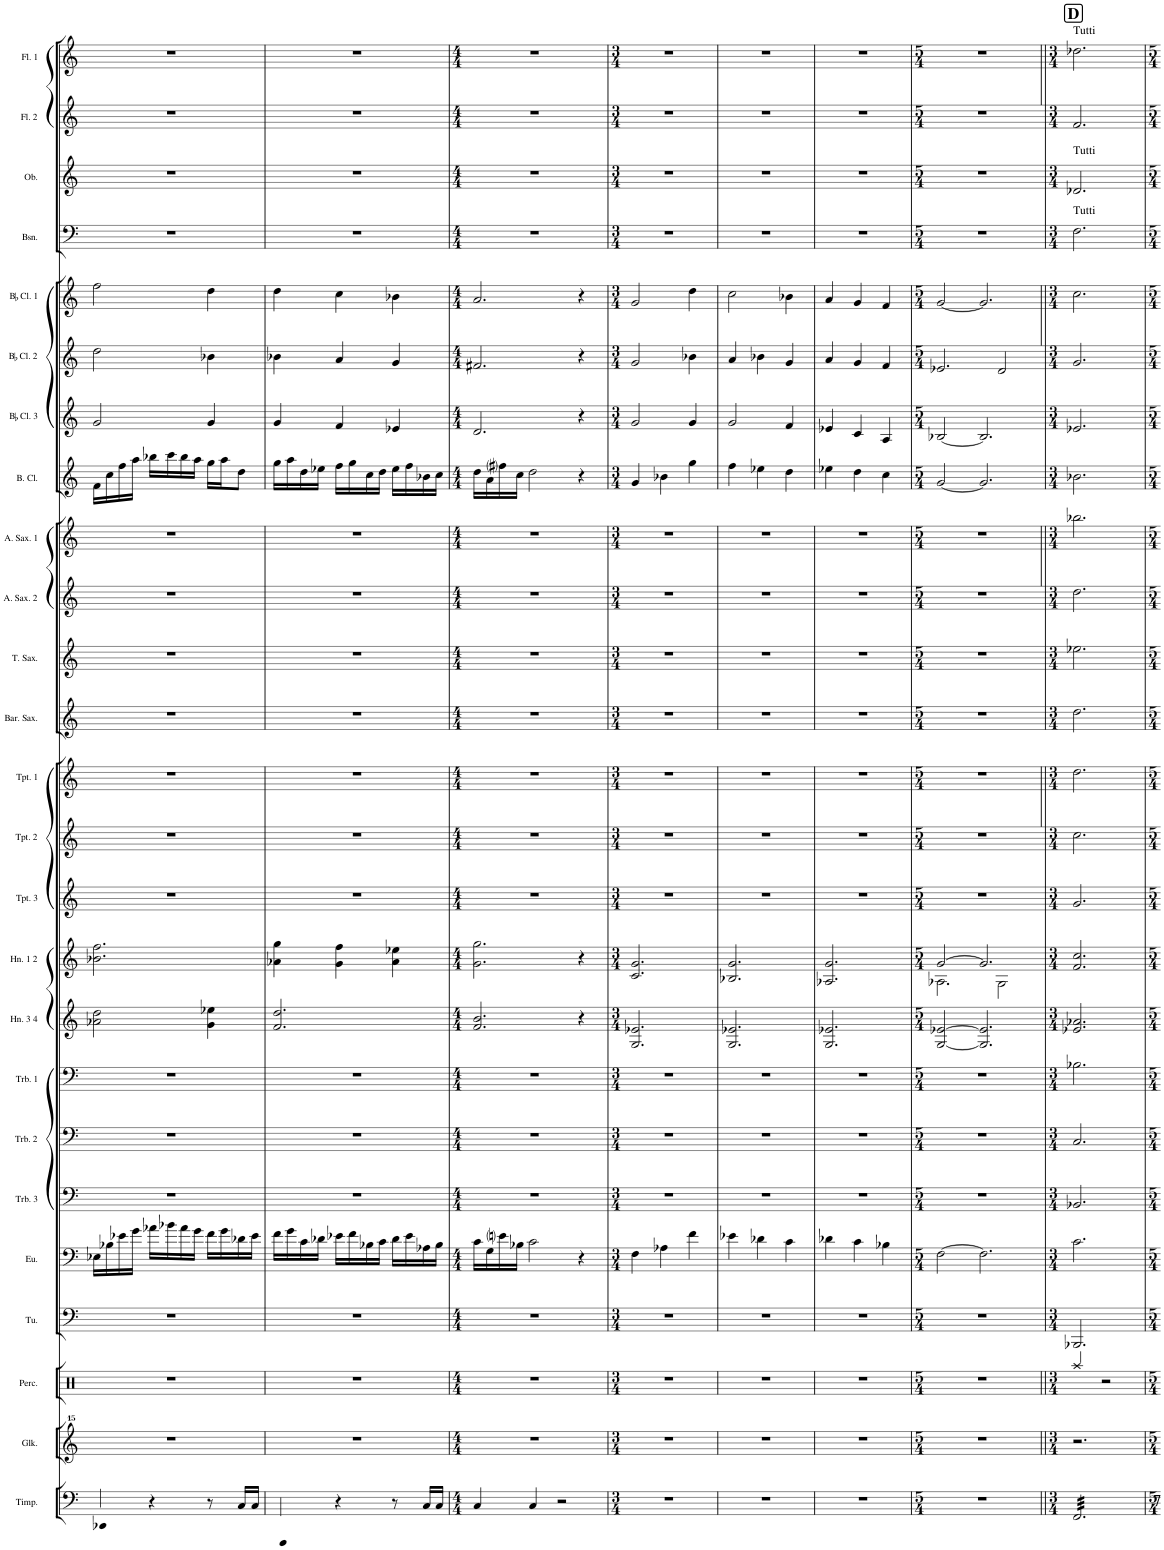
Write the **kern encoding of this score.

**kern	**kern	**kern	**kern	**kern	**kern	**kern	**kern	**kern	**kern	**kern	**kern	**kern	**kern	**kern	**kern	**kern	**kern	**kern	**kern	**kern	**kern	**kern	**kern	**kern
*part25	*part24	*part23	*part22	*part21	*part20	*part19	*part18	*part17	*part16	*part15	*part14	*part13	*part12	*part11	*part10	*part9	*part8	*part7	*part6	*part5	*part4	*part3	*part2	*part1
*staff25	*staff24	*staff23	*staff22	*staff21	*staff20	*staff19	*staff18	*staff17	*staff16	*staff15	*staff14	*staff13	*staff12	*staff11	*staff10	*staff9	*staff8	*staff7	*staff6	*staff5	*staff4	*staff3	*staff2	*staff1
*I"Timpani	*I"Glockenspiel	*I"Percussion	*I"Tuba	*I"Euphonium	*I"Trombone 3	*I"Trombone 2	*I"Trombone 1	*I"Horn 3 4	*I"Horn 1 2	*I"BaccidentalFlat Trumpet 3	*I"BaccidentalFlat Trumpet 2	*I"BaccidentalFlat Trumpet 1	*I"Baritone Saxophone	*I"Tenor Saxophone	*I"Alto Saxophone 2	*I"Alto Saxophone 1	*I"Bass Clarinet	*I"BaccidentalFlat Clarinet 3	*I"BaccidentalFlat Clarinet 2	*I"BaccidentalFlat Clarinet 1	*I"Bassoon	*I"Oboe	*I"Flute 2	*I"Flute 1
*I'Timp.	*I'Glk.	*I'Perc.	*I'Tu.	*I'Eu.	*I'Trb. 3	*I'Trb. 2	*I'Trb. 1	*I'Hn. 3 4	*I'Hn. 1 2	*I'Tpt. 3	*I'Tpt. 2	*I'Tpt. 1	*I'Bar. Sax.	*I'T. Sax.	*I'A. Sax. 2	*I'A. Sax. 1	*I'B. Cl.	*I'BaccidentalFlat Cl. 3	*I'BaccidentalFlat Cl. 2	*I'BaccidentalFlat Cl. 1	*I'Bsn.	*I'Ob.	*I'Fl. 2	*I'Fl. 1
!!LO:PB:g=z
*clefF4	*clefG^^2	*clefX	*clefF4	*clefF4	*clefF4	*clefF4	*clefF4	*clefG2	*clefG2	*clefG2	*clefG2	*clefG2	*clefG2	*clefG2	*clefG2	*clefG2	*clefG2	*clefG2	*clefG2	*clefG2	*clefF4	*clefG2	*clefG2	*clefG2
*	*	*	*	*	*	*	*	*Trd4c7	*Trd4c7	*Trd1c2	*Trd1c2	*Trd1c2	*Trd12c21	*Trd8c14	*Trd5c9	*Trd5c9	*Trd8c14	*Trd1c2	*Trd1c2	*Trd1c2	*	*	*	*
*k[]	*k[]	*k[]	*k[]	*k[]	*k[]	*k[]	*k[]	*k[]	*k[]	*k[]	*k[]	*k[]	*k[]	*k[]	*k[]	*k[]	*k[]	*k[]	*k[]	*k[]	*k[]	*k[]	*k[]	*k[]
*M3/4	*M3/4	*M3/4	*M3/4	*M3/4	*M3/4	*M3/4	*M3/4	*M3/4	*M3/4	*M3/4	*M3/4	*M3/4	*M3/4	*M3/4	*M3/4	*M3/4	*M3/4	*M3/4	*M3/4	*M3/4	*M3/4	*M3/4	*M3/4	*M3/4
=36	=36	=36	=36	=36	=36	=36	=36	=36	=36	=36	=36	=36	=36	=36	=36	=36	=36	=36	=36	=36	=36	=36	=36	=36
4BB-X/	2.r	2.r	2.r	16E-X\LL	2.r	2.r	2.r	2a-X\ 2dd\	2.b-X\ 2.ff\	2.r	2.r	2.r	2.r	2.r	2.r	2.r	16f\LL	2g/	2dd\	2ff\	2.r	2.r	2.r	2.r
.	.	.	.	16B-X\	.	.	.	.	.	.	.	.	.	.	.	.	16cc\	.	.	.	.	.	.	.
.	.	.	.	16e-X\	.	.	.	.	.	.	.	.	.	.	.	.	16ff\	.	.	.	.	.	.	.
.	.	.	.	16g\JJ	.	.	.	.	.	.	.	.	.	.	.	.	16aa\JJ	.	.	.	.	.	.	.
4r	.	.	.	16a-X\LL	.	.	.	.	.	.	.	.	.	.	.	.	16bb-X\LL	.	.	.	.	.	.	.
.	.	.	.	16b-X\	.	.	.	.	.	.	.	.	.	.	.	.	16ccc\	.	.	.	.	.	.	.
.	.	.	.	16a-\	.	.	.	.	.	.	.	.	.	.	.	.	16bb-\	.	.	.	.	.	.	.
.	.	.	.	16g\JJ	.	.	.	.	.	.	.	.	.	.	.	.	16aa\JJ	.	.	.	.	.	.	.
8r	.	.	.	16f\LL	.	.	.	4g\ 4ee-X\	.	.	.	.	.	.	.	.	16gg\LL	4g/	4b-X\	4dd\	.	.	.	.
.	.	.	.	16g\	.	.	.	.	.	.	.	.	.	.	.	.	16aa\J	.	.	.	.	.	.	.
16C/LL	.	.	.	16d-X\	.	.	.	.	.	.	.	.	.	.	.	.	8dd\J	.	.	.	.	.	.	.
16C/JJ	.	.	.	16e-\JJ	.	.	.	.	.	.	.	.	.	.	.	.	.	.	.	.	.	.	.	.
=37	=37	=37	=37	=37	=37	=37	=37	=37	=37	=37	=37	=37	=37	=37	=37	=37	=37	=37	=37	=37	=37	=37	=37	=37
4FF/	2.r	2.r	2.r	16f\LL	2.r	2.r	2.r	2.f/ 2.dd/	4a-X\ 4gg\	2.r	2.r	2.r	2.r	2.r	2.r	2.r	16gg\LL	4g/	4b-X\	4dd\	2.r	2.r	2.r	2.r
.	.	.	.	16g\	.	.	.	.	.	.	.	.	.	.	.	.	16aa\	.	.	.	.	.	.	.
.	.	.	.	16c\	.	.	.	.	.	.	.	.	.	.	.	.	16dd\	.	.	.	.	.	.	.
.	.	.	.	16d-X\JJ	.	.	.	.	.	.	.	.	.	.	.	.	16ee-X\JJ	.	.	.	.	.	.	.
4r	.	.	.	16e-X\LL	.	.	.	.	4g\ 4ff\	.	.	.	.	.	.	.	16ff\LL	4f/	4a/	4cc\	.	.	.	.
.	.	.	.	16f\	.	.	.	.	.	.	.	.	.	.	.	.	16gg\	.	.	.	.	.	.	.
.	.	.	.	16B-X\	.	.	.	.	.	.	.	.	.	.	.	.	16cc\	.	.	.	.	.	.	.
.	.	.	.	16c\JJ	.	.	.	.	.	.	.	.	.	.	.	.	16dd\JJ	.	.	.	.	.	.	.
8r	.	.	.	16d-\LL	.	.	.	.	4a-\ 4ee-X\	.	.	.	.	.	.	.	16ee-\LL	4e-X/	4g/	4b-X\	.	.	.	.
.	.	.	.	16e-\	.	.	.	.	.	.	.	.	.	.	.	.	16ff\	.	.	.	.	.	.	.
16C/LL	.	.	.	16A-X\	.	.	.	.	.	.	.	.	.	.	.	.	16b-X\	.	.	.	.	.	.	.
16C/JJ	.	.	.	16B-\JJ	.	.	.	.	.	.	.	.	.	.	.	.	16cc\JJ	.	.	.	.	.	.	.
=38	=38	=38	=38	=38	=38	=38	=38	=38	=38	=38	=38	=38	=38	=38	=38	=38	=38	=38	=38	=38	=38	=38	=38	=38
*M4/4	*M4/4	*M4/4	*M4/4	*M4/4	*M4/4	*M4/4	*M4/4	*M4/4	*M4/4	*M4/4	*M4/4	*M4/4	*M4/4	*M4/4	*M4/4	*M4/4	*M4/4	*M4/4	*M4/4	*M4/4	*M4/4	*M4/4	*M4/4	*M4/4
4C/	1r	1r	1r	16c\LL	1r	1r	1r	2.f/ 2.b/	2.g\ 2.gg\	1r	1r	1r	1r	1r	1r	1r	16dd\LL	2.d/	2.f#X/	2.a/	1r	1r	1r	1r
.	.	.	.	16G\	.	.	.	.	.	.	.	.	.	.	.	.	16a\	.	.	.	.	.	.	.
.	.	.	.	16eni\	.	.	.	.	.	.	.	.	.	.	.	.	16ff#i\	.	.	.	.	.	.	.
.	.	.	.	16B-X\JJ	.	.	.	.	.	.	.	.	.	.	.	.	16cc\JJ	.	.	.	.	.	.	.
4C/	.	.	.	2c\	.	.	.	.	.	.	.	.	.	.	.	.	2dd\	.	.	.	.	.	.	.
2r	.	.	.	.	.	.	.	.	.	.	.	.	.	.	.	.	.	.	.	.	.	.	.	.
.	.	.	.	4r	.	.	.	4r	4r	.	.	.	.	.	.	.	4r	4r	4r	4r	.	.	.	.
=39	=39	=39	=39	=39	=39	=39	=39	=39	=39	=39	=39	=39	=39	=39	=39	=39	=39	=39	=39	=39	=39	=39	=39	=39
*M3/4	*M3/4	*M3/4	*M3/4	*M3/4	*M3/4	*M3/4	*M3/4	*M3/4	*M3/4	*M3/4	*M3/4	*M3/4	*M3/4	*M3/4	*M3/4	*M3/4	*M3/4	*M3/4	*M3/4	*M3/4	*M3/4	*M3/4	*M3/4	*M3/4
2.r	2.r	2.r	2.r	4F\	2.r	2.r	2.r	2.G/ 2.e-X/	2.c/ 2.g/	2.r	2.r	2.r	2.r	2.r	2.r	2.r	4g/	2g/	2g/	2g/	2.r	2.r	2.r	2.r
.	.	.	.	4A-X\	.	.	.	.	.	.	.	.	.	.	.	.	4b-X\	.	.	.	.	.	.	.
.	.	.	.	4f\	.	.	.	.	.	.	.	.	.	.	.	.	4gg\	4g/	4b-X\	4dd\	.	.	.	.
=40	=40	=40	=40	=40	=40	=40	=40	=40	=40	=40	=40	=40	=40	=40	=40	=40	=40	=40	=40	=40	=40	=40	=40	=40
2.r	2.r	2.r	2.r	4e-X\	2.r	2.r	2.r	2.G/ 2.e-X/	2.B-X/ 2.g/	2.r	2.r	2.r	2.r	2.r	2.r	2.r	4ff\	2g/	4a/	2cc\	2.r	2.r	2.r	2.r
.	.	.	.	4d-X\	.	.	.	.	.	.	.	.	.	.	.	.	4ee-X\	.	4b-X\	.	.	.	.	.
.	.	.	.	4c\	.	.	.	.	.	.	.	.	.	.	.	.	4dd\	4f/	4g/	4b-X\	.	.	.	.
=41	=41	=41	=41	=41	=41	=41	=41	=41	=41	=41	=41	=41	=41	=41	=41	=41	=41	=41	=41	=41	=41	=41	=41	=41
2.r	2.r	2.r	2.r	4d-X\	2.r	2.r	2.r	2.G/ 2.e-X/	2.A-X/ 2.g/	2.r	2.r	2.r	2.r	2.r	2.r	2.r	4ee-X\	4e-X/	4a/	4a/	2.r	2.r	2.r	2.r
.	.	.	.	4c\	.	.	.	.	.	.	.	.	.	.	.	.	4dd\	4c/	4g/	4g/	.	.	.	.
.	.	.	.	4B-X\	.	.	.	.	.	.	.	.	.	.	.	.	4cc\	4A/	4f/	4f/	.	.	.	.
=42	=42	=42	=42	=42	=42	=42	=42	=42	=42	=42	=42	=42	=42	=42	=42	=42	=42	=42	=42	=42	=42	=42	=42	=42
*M5/4	*M5/4	*M5/4	*M5/4	*M5/4	*M5/4	*M5/4	*M5/4	*M5/4	*M5/4	*M5/4	*M5/4	*M5/4	*M5/4	*M5/4	*M5/4	*M5/4	*M5/4	*M5/4	*M5/4	*M5/4	*M5/4	*M5/4	*M5/4	*M5/4
*	*	*	*	*	*	*	*	*	*^	*	*	*	*	*	*	*	*	*	*	*	*	*	*	*
4%5r	4%5r	4%5r	4%5r	[2F\	4%5r	4%5r	4%5r	[2G/ [2e-X/	[2g/	2.A-X\	4%5r	4%5r	4%5r	4%5r	4%5r	4%5r	4%5r	[2g/	[2B-X/	2.e-X/	[2g/	4%5r	4%5r	4%5r	4%5r
.	.	.	.	2.F\]	.	.	.	2.G/] 2.e-/]	2.g/]	.	.	.	.	.	.	.	.	2.g/]	2.B-/]	.	2.g/]	.	.	.	.
.	.	.	.	.	.	.	.	.	.	2G\	.	.	.	.	.	.	.	.	.	2d/	.	.	.	.	.
*	*	*	*	*	*	*	*	*	*v	*v	*	*	*	*	*	*	*	*	*	*	*	*	*	*	*
=43||	=43||	=43||	=43||	=43||	=43||	=43||	=43||	=43||	=43||	=43||	=43||	=43||	=43||	=43||	=43||	=43||	=43||	=43||	=43||	=43||	=43||	=43||	=43||	=43||
*M3/4	*M3/4	*M3/4	*M3/4	*M3/4	*M3/4	*M3/4	*M3/4	*M3/4	*M3/4	*M3/4	*M3/4	*M3/4	*M3/4	*M3/4	*M3/4	*M3/4	*M3/4	*M3/4	*M3/4	*M3/4	*M3/4	*M3/4	*M3/4	*M3/4
*	*	*	*	*	*	*	*	*	*^	*	*	*	*	*	*	*	*	*	*	*	*	*	*	*
!	!	!	!	!	!	!	!	!	!	!	!	!	!	!	!	!	!	!	!	!	!	!	!	!	!LO:TX:a:t=Tutti
!	!	!	!	!	!	!	!	!	!	!	!	!	!	!	!	!	!	!	!	!	!	!	!	!	!LO:TX:a:B:t=D
!	!	!	!	!	!	!	!	!	!	!	!	!	!	!	!	!	!	!	!	!	!	!	!LO:TX:a:t=Tutti	!	!
!	!	!	!	!	!	!	!	!	!	!	!	!	!	!	!	!	!	!	!	!	!	!LO:TX:a:t=Tutti	!	!	!
*	*	*	*	*	*	*	*	*	*v	*v	*	*	*	*	*	*	*	*	*	*	*	*	*	*	*
*tremolo	*	*	*	*	*	*	*	*	*	*	*	*	*	*	*	*	*	*	*	*	*	*	*	*
32FF/LLL	2.r	4Raa/	2.BBB-X/	2.c\	2.BB-X/	2.C/	2.B-X\	2.e-X/ 2.a-X/	2.f/ 2.cc/	2.g/	2.cc\	2.dd\	2.dd\	2.ee-X\	2.dd\	2.bb-X\	2.b-X\	2.e-X/	2.g/	2.cc\	2.F\	2.d-X/	2.f/	2.dd-X\
32FF/	.	.	.	.	.	.	.	.	.	.	.	.	.	.	.	.	.	.	.	.	.	.	.	.
32FF/	.	.	.	.	.	.	.	.	.	.	.	.	.	.	.	.	.	.	.	.	.	.	.	.
32FF/	.	.	.	.	.	.	.	.	.	.	.	.	.	.	.	.	.	.	.	.	.	.	.	.
32FF/	.	.	.	.	.	.	.	.	.	.	.	.	.	.	.	.	.	.	.	.	.	.	.	.
32FF/	.	.	.	.	.	.	.	.	.	.	.	.	.	.	.	.	.	.	.	.	.	.	.	.
32FF/	.	.	.	.	.	.	.	.	.	.	.	.	.	.	.	.	.	.	.	.	.	.	.	.
32FF/	.	.	.	.	.	.	.	.	.	.	.	.	.	.	.	.	.	.	.	.	.	.	.	.
32FF/	.	2r	.	.	.	.	.	.	.	.	.	.	.	.	.	.	.	.	.	.	.	.	.	.
32FF/	.	.	.	.	.	.	.	.	.	.	.	.	.	.	.	.	.	.	.	.	.	.	.	.
32FF/	.	.	.	.	.	.	.	.	.	.	.	.	.	.	.	.	.	.	.	.	.	.	.	.
32FF/	.	.	.	.	.	.	.	.	.	.	.	.	.	.	.	.	.	.	.	.	.	.	.	.
32FF/	.	.	.	.	.	.	.	.	.	.	.	.	.	.	.	.	.	.	.	.	.	.	.	.
32FF/	.	.	.	.	.	.	.	.	.	.	.	.	.	.	.	.	.	.	.	.	.	.	.	.
32FF/	.	.	.	.	.	.	.	.	.	.	.	.	.	.	.	.	.	.	.	.	.	.	.	.
32FF/	.	.	.	.	.	.	.	.	.	.	.	.	.	.	.	.	.	.	.	.	.	.	.	.
32FF/	.	.	.	.	.	.	.	.	.	.	.	.	.	.	.	.	.	.	.	.	.	.	.	.
32FF/	.	.	.	.	.	.	.	.	.	.	.	.	.	.	.	.	.	.	.	.	.	.	.	.
32FF/	.	.	.	.	.	.	.	.	.	.	.	.	.	.	.	.	.	.	.	.	.	.	.	.
32FF/	.	.	.	.	.	.	.	.	.	.	.	.	.	.	.	.	.	.	.	.	.	.	.	.
32FF/	.	.	.	.	.	.	.	.	.	.	.	.	.	.	.	.	.	.	.	.	.	.	.	.
32FF/	.	.	.	.	.	.	.	.	.	.	.	.	.	.	.	.	.	.	.	.	.	.	.	.
32FF/	.	.	.	.	.	.	.	.	.	.	.	.	.	.	.	.	.	.	.	.	.	.	.	.
32FF/JJJ	.	.	.	.	.	.	.	.	.	.	.	.	.	.	.	.	.	.	.	.	.	.	.	.
*Xtremolo	*	*	*	*	*	*	*	*	*	*	*	*	*	*	*	*	*	*	*	*	*	*	*	*
=	=	=	=	=	=	=	=	=	=	=	=	=	=	=	=	=	=	=	=	=	=	=	=	=
*-	*-	*-	*-	*-	*-	*-	*-	*-	*-	*-	*-	*-	*-	*-	*-	*-	*-	*-	*-	*-	*-	*-	*-	*-
